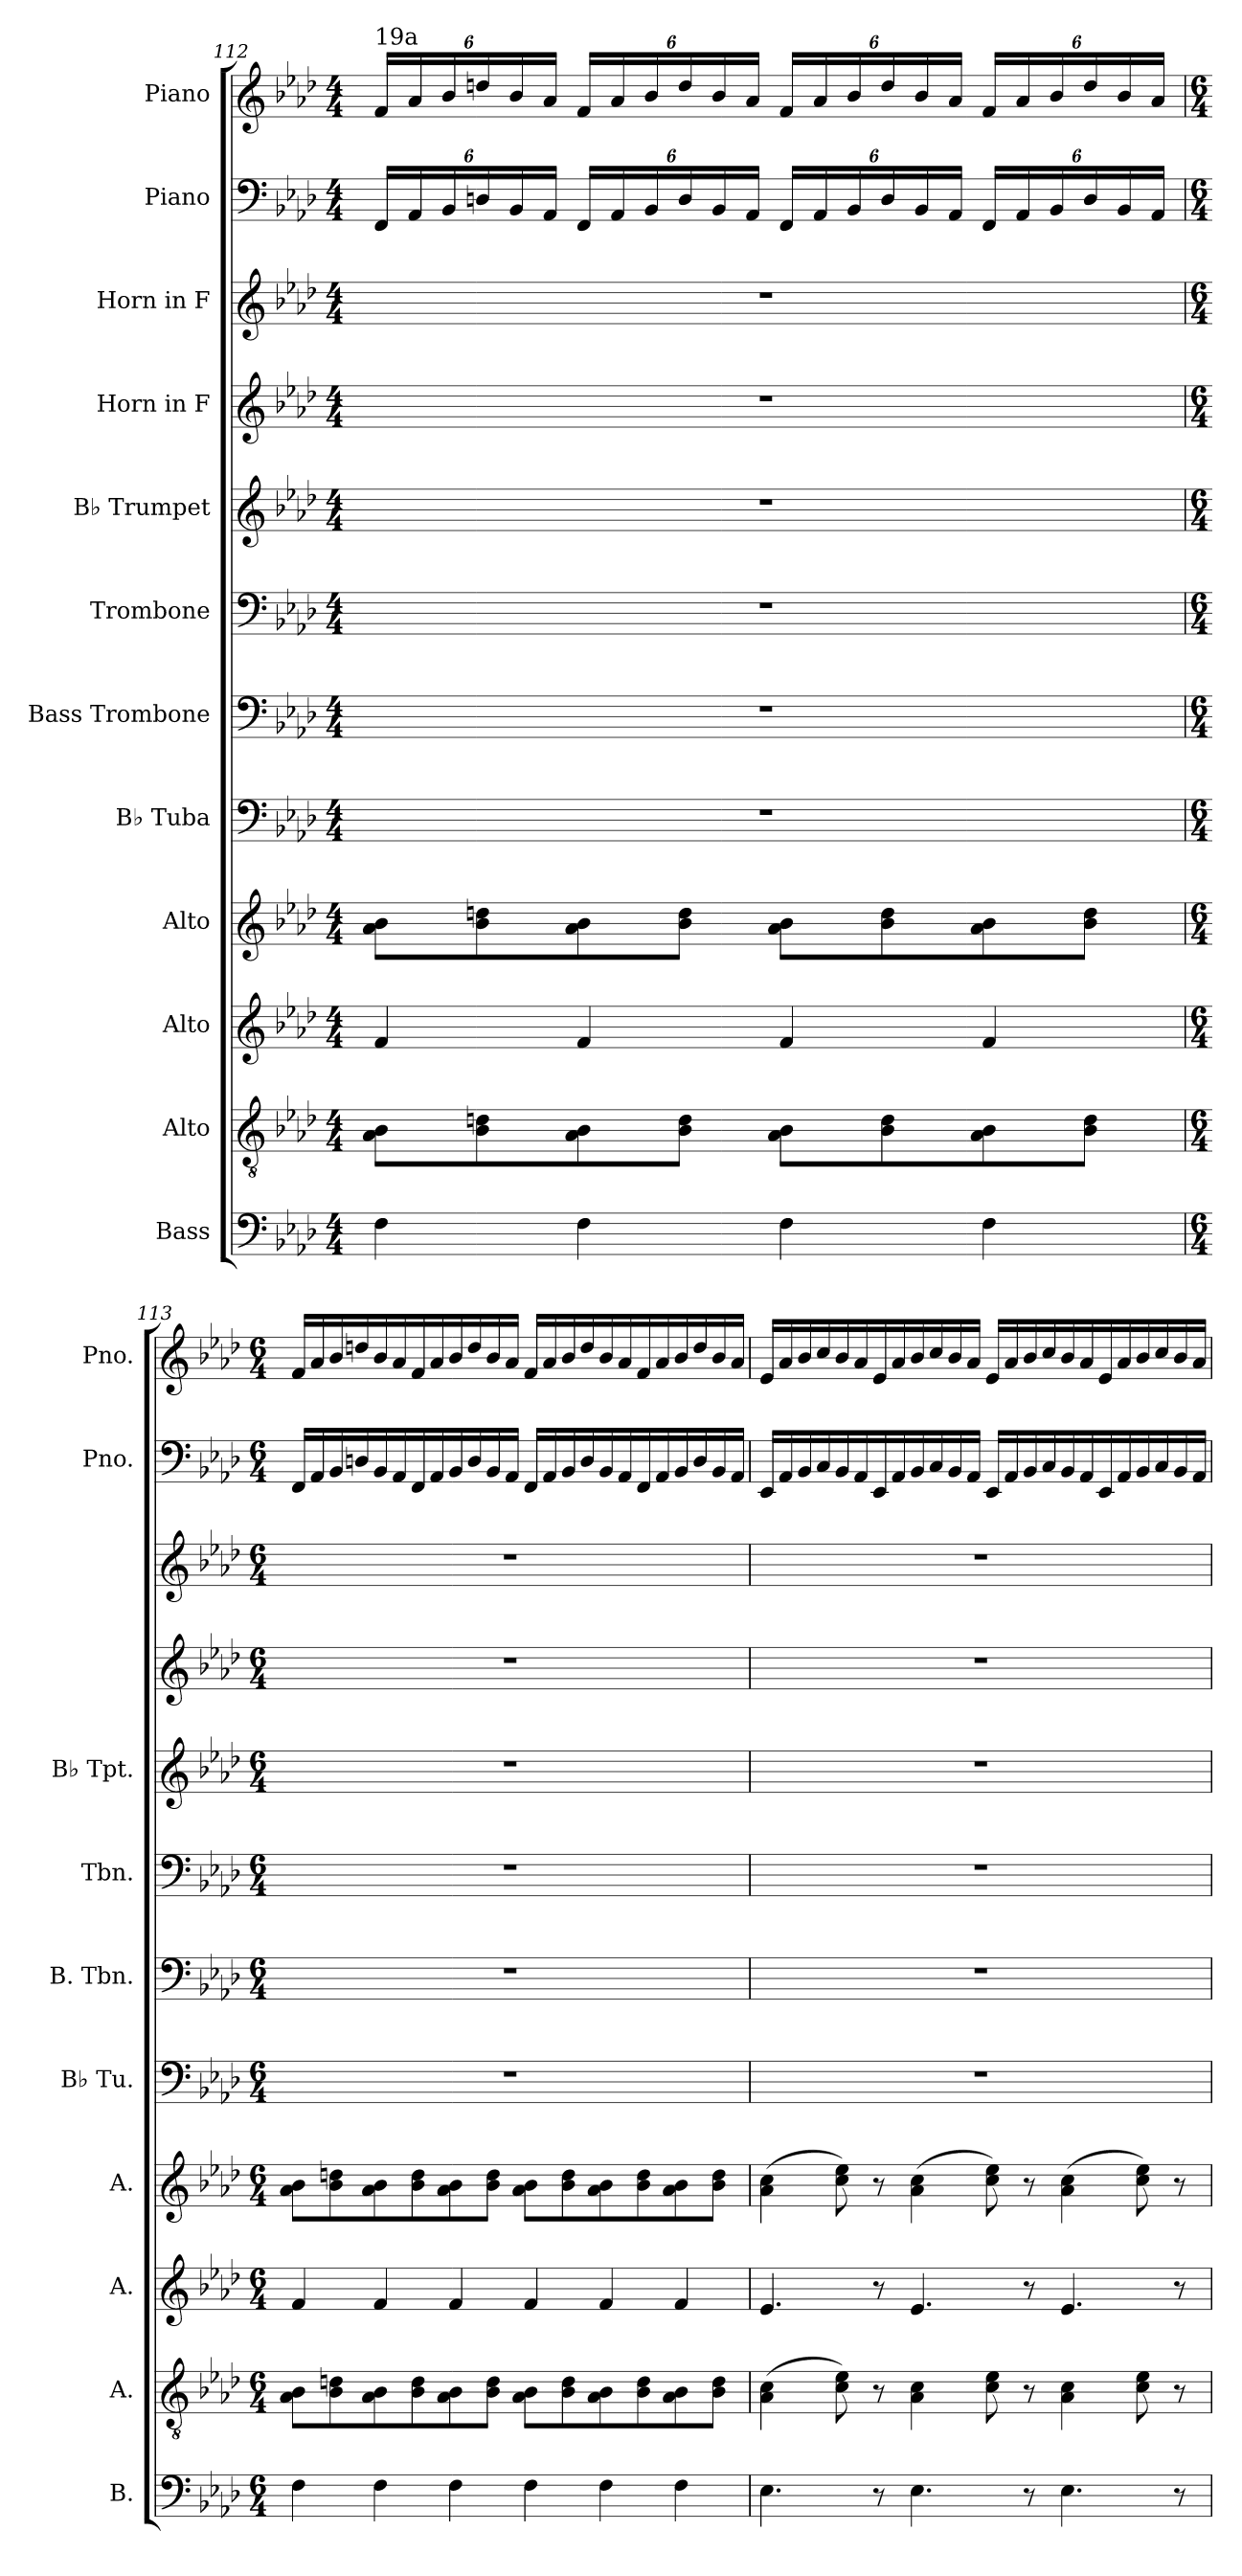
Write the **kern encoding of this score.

**kern	**kern	**kern	**kern	**kern	**kern	**kern	**kern	**kern	**kern	**kern	**kern
*part12	*part11	*part10	*part9	*part8	*part7	*part6	*part5	*part4	*part3	*part2	*part1
*staff12	*staff11	*staff10	*staff9	*staff8	*staff7	*staff6	*staff5	*staff4	*staff3	*staff2	*staff1
*I"Bass	*I"Alto	*I"Alto	*I"Alto	*I"B♭ Tuba	*I"Bass Trombone	*I"Trombone	*I"B♭ Trumpet	*I"Horn in F	*I"Horn in F	*I"Piano	*I"Piano
*I'B.	*I'A.	*I'A.	*I'A.	*I'B♭ Tu.	*I'B. Tbn.	*I'Tbn.	*I'B♭ Tpt.	*	*	*I'Pno.	*I'Pno.
!!LO:PB:g=z
*clefF4	*clefGv2	*clefG2	*clefG2	*clefF4	*clefF4	*clefF4	*clefG2	*clefG2	*clefG2	*clefF4	*clefG2
*	*	*	*	*	*	*	*ITrd1c2	*ITrd4c7	*ITrd4c7	*	*
*k[b-e-a-d-]	*k[b-e-a-d-]	*k[b-e-a-d-]	*k[b-e-a-d-]	*k[b-e-a-d-]	*k[b-e-a-d-]	*k[b-e-a-d-]	*k[b-e-a-d-g-c-]	*k[b-e-a-d-g-]	*k[b-e-a-d-g-]	*k[b-e-a-d-]	*k[b-e-a-d-]
*M4/4	*M4/4	*M4/4	*M4/4	*M4/4	*M4/4	*M4/4	*M4/4	*M4/4	*M4/4	*M4/4	*M4/4
*	*	*	*	*	*	*	*	*	*	*Xbrackettup	*Xbrackettup
=112	=112	=112	=112	=112	=112	=112	=112	=112	=112	=112	=112
!	!	!	!	!	!	!	!	!	!	!	!LO:TX:a:t=19a
4F\	8A-\ 8B-\L	4f/	8a-\ 8b-\L	1r	1r	1r	1r	1r	1r	24FF/LL	24f/LL
.	.	.	.	.	.	.	.	.	.	24AA-/	24a-/
.	.	.	.	.	.	.	.	.	.	24BB-/	24b-/
.	8B-\ 8dn\	.	8b-\ 8ddn\	.	.	.	.	.	.	24Dn/	24ddn/
.	.	.	.	.	.	.	.	.	.	24BB-/	24b-/
.	.	.	.	.	.	.	.	.	.	24AA-/JJ	24a-/JJ
4F\	8A-\ 8B-\	4f/	8a-\ 8b-\	.	.	.	.	.	.	24FF/LL	24f/LL
.	.	.	.	.	.	.	.	.	.	24AA-/	24a-/
.	.	.	.	.	.	.	.	.	.	24BB-/	24b-/
.	8B-\ 8d\J	.	8b-\ 8dd\J	.	.	.	.	.	.	24D/	24dd/
.	.	.	.	.	.	.	.	.	.	24BB-/	24b-/
.	.	.	.	.	.	.	.	.	.	24AA-/JJ	24a-/JJ
4F\	8A-\ 8B-\L	4f/	8a-\ 8b-\L	.	.	.	.	.	.	24FF/LL	24f/LL
.	.	.	.	.	.	.	.	.	.	24AA-/	24a-/
.	.	.	.	.	.	.	.	.	.	24BB-/	24b-/
.	8B-\ 8d\	.	8b-\ 8dd\	.	.	.	.	.	.	24D/	24dd/
.	.	.	.	.	.	.	.	.	.	24BB-/	24b-/
.	.	.	.	.	.	.	.	.	.	24AA-/JJ	24a-/JJ
4F\	8A-\ 8B-\	4f/	8a-\ 8b-\	.	.	.	.	.	.	24FF/LL	24f/LL
.	.	.	.	.	.	.	.	.	.	24AA-/	24a-/
.	.	.	.	.	.	.	.	.	.	24BB-/	24b-/
.	8B-\ 8d\J	.	8b-\ 8dd\J	.	.	.	.	.	.	24D/	24dd/
.	.	.	.	.	.	.	.	.	.	24BB-/	24b-/
.	.	.	.	.	.	.	.	.	.	24AA-/JJ	24a-/JJ
!!LO:PB:g=z
=113	=113	=113	=113	=113	=113	=113	=113	=113	=113	=113	=113
*M6/4	*M6/4	*M6/4	*M6/4	*M6/4	*M6/4	*M6/4	*M6/4	*M6/4	*M6/4	*M6/4	*M6/4
4F\	8A-\ 8B-\L	4f/	8a-\ 8b-\L	1.r	1.r	1.r	1.r	1.r	1.r	16FF/LL	16f/LL
.	.	.	.	.	.	.	.	.	.	16AA-/	16a-/
.	8B-\ 8dn\	.	8b-\ 8ddn\	.	.	.	.	.	.	16BB-/	16b-/
.	.	.	.	.	.	.	.	.	.	16Dn/	16ddn/
4F\	8A-\ 8B-\	4f/	8a-\ 8b-\	.	.	.	.	.	.	16BB-/	16b-/
.	.	.	.	.	.	.	.	.	.	16AA-/	16a-/
.	8B-\ 8d\	.	8b-\ 8dd\	.	.	.	.	.	.	16FF/	16f/
.	.	.	.	.	.	.	.	.	.	16AA-/	16a-/
4F\	8A-\ 8B-\	4f/	8a-\ 8b-\	.	.	.	.	.	.	16BB-/	16b-/
.	.	.	.	.	.	.	.	.	.	16D/	16dd/
.	8B-\ 8d\J	.	8b-\ 8dd\J	.	.	.	.	.	.	16BB-/	16b-/
.	.	.	.	.	.	.	.	.	.	16AA-/JJ	16a-/JJ
4F\	8A-\ 8B-\L	4f/	8a-\ 8b-\L	.	.	.	.	.	.	16FF/LL	16f/LL
.	.	.	.	.	.	.	.	.	.	16AA-/	16a-/
.	8B-\ 8d\	.	8b-\ 8dd\	.	.	.	.	.	.	16BB-/	16b-/
.	.	.	.	.	.	.	.	.	.	16D/	16dd/
4F\	8A-\ 8B-\	4f/	8a-\ 8b-\	.	.	.	.	.	.	16BB-/	16b-/
.	.	.	.	.	.	.	.	.	.	16AA-/	16a-/
.	8B-\ 8d\	.	8b-\ 8dd\	.	.	.	.	.	.	16FF/	16f/
.	.	.	.	.	.	.	.	.	.	16AA-/	16a-/
4F\	8A-\ 8B-\	4f/	8a-\ 8b-\	.	.	.	.	.	.	16BB-/	16b-/
.	.	.	.	.	.	.	.	.	.	16D/	16dd/
.	8B-\ 8d\J	.	8b-\ 8dd\J	.	.	.	.	.	.	16BB-/	16b-/
.	.	.	.	.	.	.	.	.	.	16AA-/JJ	16a-/JJ
!!LO:PB:g=z
=114	=114	=114	=114	=114	=114	=114	=114	=114	=114	=114	=114
4.E-\	(4A-\ 4c\	4.e-/	(4a-\ 4cc\	1.r	1.r	1.r	1.r	1.r	1.r	16EE-/LL	16e-/LL
.	.	.	.	.	.	.	.	.	.	16AA-/	16a-/
.	.	.	.	.	.	.	.	.	.	16BB-/	16b-/
.	.	.	.	.	.	.	.	.	.	16C/	16cc/
.	8c\ 8e-\)	.	8cc\ 8ee-\)	.	.	.	.	.	.	16BB-/	16b-/
.	.	.	.	.	.	.	.	.	.	16AA-/	16a-/
8r	8r	8r	8r	.	.	.	.	.	.	16EE-/	16e-/
.	.	.	.	.	.	.	.	.	.	16AA-/	16a-/
4.E-\	4A-\ 4c\	4.e-/	(4a-\ 4cc\	.	.	.	.	.	.	16BB-/	16b-/
.	.	.	.	.	.	.	.	.	.	16C/	16cc/
.	.	.	.	.	.	.	.	.	.	16BB-/	16b-/
.	.	.	.	.	.	.	.	.	.	16AA-/JJ	16a-/JJ
.	8c\ 8e-\	.	8cc\ 8ee-\)	.	.	.	.	.	.	16EE-/LL	16e-/LL
.	.	.	.	.	.	.	.	.	.	16AA-/	16a-/
8r	8r	8r	8r	.	.	.	.	.	.	16BB-/	16b-/
.	.	.	.	.	.	.	.	.	.	16C/	16cc/
4.E-\	4A-\ 4c\	4.e-/	(4a-\ 4cc\	.	.	.	.	.	.	16BB-/	16b-/
.	.	.	.	.	.	.	.	.	.	16AA-/	16a-/
.	.	.	.	.	.	.	.	.	.	16EE-/	16e-/
.	.	.	.	.	.	.	.	.	.	16AA-/	16a-/
.	8c\ 8e-\	.	8cc\ 8ee-\)	.	.	.	.	.	.	16BB-/	16b-/
.	.	.	.	.	.	.	.	.	.	16C/	16cc/
8r	8r	8r	8r	.	.	.	.	.	.	16BB-/	16b-/
.	.	.	.	.	.	.	.	.	.	16AA-/JJ	16a-/JJ
=	=	=	=	=	=	=	=	=	=	=	=
*-	*-	*-	*-	*-	*-	*-	*-	*-	*-	*-	*-
